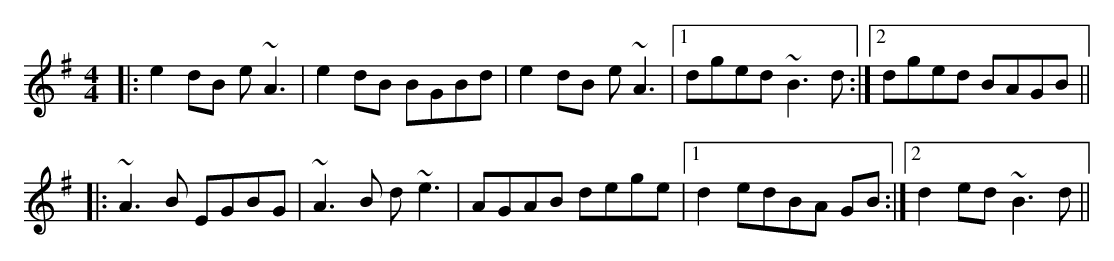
X:1
M:4/4
K:Ador
|:e2 dB e ~A3|e2 dB BGBd|e2 dB e~A3|1 dged ~B3d:|2 dged BAGB||
|:~A3B EGBG|~A3 B d~e3|AGAB dege|1 d2 edBA GB:|2 d2 ed ~B3 d||
